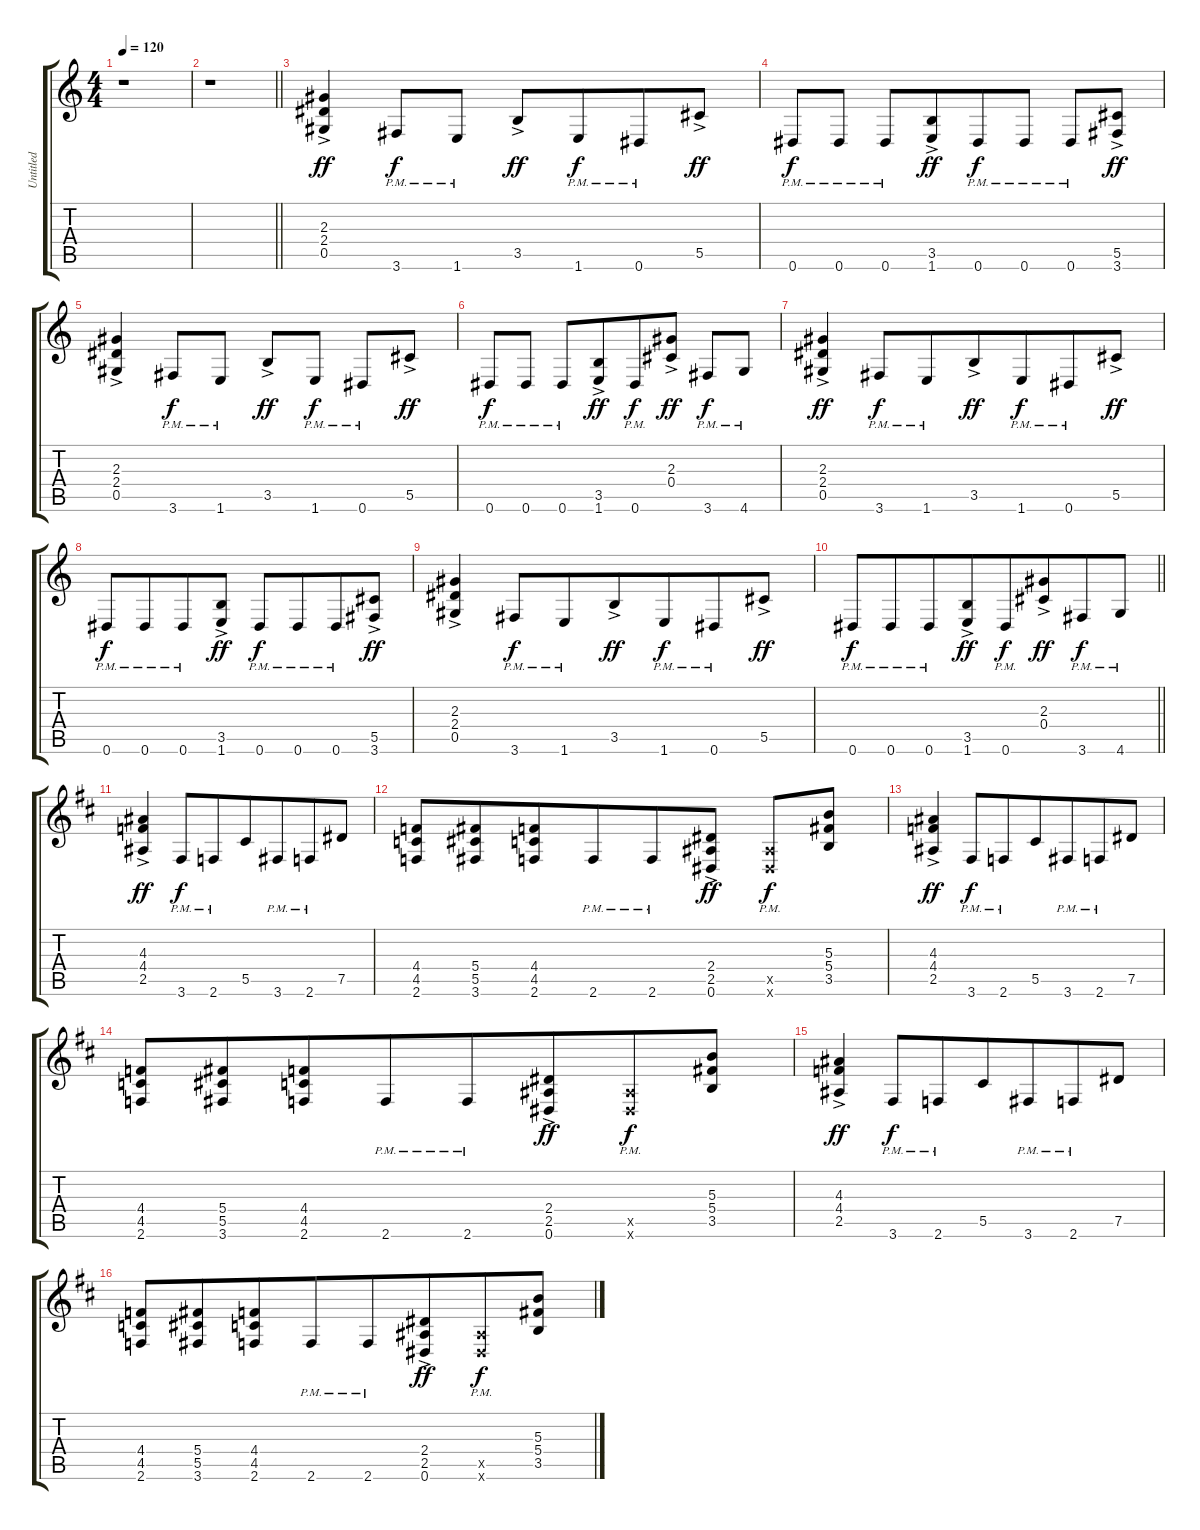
\track ("Untitled" "Untitled") {instrument distortionguitar}
\staff {score tabs}
\tuning (Eb4 Bb3 Gb3 Db3 Ab2 Eb2) {hide}
\ts (4 4)
\tempo 120
\clef g2
\ks c
r.1{dy f} |
\barLineRight lightlight
r.1 |
(2.3{ac} 2.4{ac} 0.5{ac}).4{dy ff} 3.6{pm}.8{dy f} 1.6{pm}.8 3.5{ac}.8{dy ff beam merge} 1.6{pm}.8{dy f beam merge} 0.6{pm}.8 5.5{ac}.8{dy ff} |
0.6{pm}.8{dy f} 0.6{pm}.8 0.6{pm}.8 (3.5{ac} 1.6{ac}).8{dy ff beam merge} 0.6{pm}.8{dy f} 0.6{pm}.8 0.6{pm}.8 (5.5{ac} 3.6{ac}).8{dy ff} |
(2.3{ac} 2.4{ac} 0.5{ac}).4 3.6{pm}.8{dy f} 1.6{pm}.8 3.5{ac}.8{dy ff} 1.6{pm}.8{dy f} 0.6{pm}.8{beam merge} 5.5{ac}.8{dy ff} |
0.6{pm}.8{dy f} 0.6{pm}.8 0.6{pm}.8 (3.5{ac} 1.6{ac}).8{dy ff beam merge} 0.6{pm}.8{dy f} (2.3{ac} 0.4{ac}).8{dy ff} 3.6{pm}.8{dy f} 4.6{pm}.8 |
(2.3{ac} 2.4{ac} 0.5{ac}).4{dy ff} 3.6{pm}.8{dy f beam merge} 1.6{pm}.8{beam merge} 3.5{ac}.8{dy ff beam merge} 1.6{pm}.8{dy f beam merge} 0.6{pm}.8{beam merge} 5.5{ac}.8{dy ff} |
0.6{pm}.8{dy f beam merge} 0.6{pm}.8{beam merge} 0.6{pm}.8{beam merge} (3.5{ac} 1.6{ac}).8{dy ff} 0.6{pm}.8{dy f beam merge} 0.6{pm}.8{beam merge} 0.6{pm}.8{beam merge} (5.5{ac} 3.6{ac}).8{dy ff} |
(2.3{ac} 2.4{ac} 0.5{ac}).4 3.6{pm}.8{dy f} 1.6{pm}.8{beam merge} 3.5{ac}.8{dy ff beam merge} 1.6{pm}.8{dy f beam merge} 0.6{pm}.8{beam merge} 5.5{ac}.8{dy ff} |
\barLineRight lightlight
0.6{pm}.8{dy f beam merge} 0.6{pm}.8{beam merge} 0.6{pm}.8{beam merge} (3.5{ac} 1.6{ac}).8{dy ff beam merge} 0.6{pm}.8{dy f beam merge} (2.3{ac} 0.4{ac}).8{dy ff beam merge} 3.6{pm}.8{dy f beam merge} 4.6{pm}.8 |
\ks d
(4.3{ac} 4.4{ac} 2.5{ac}).4{dy ff beam merge} 3.6{pm}.8{dy f beam merge} 2.6{pm}.8{beam merge} 5.5.8{beam merge} 3.6{pm}.8{beam merge} 2.6{pm}.8{beam merge} 7.5.8 |
(4.4 4.5 2.6).8 (5.4 5.5 3.6).8{beam merge} (4.4 4.5 2.6).8{beam merge} 2.6{pm}.8{beam merge} 2.6{pm}.8{beam merge} (2.4{ac} 2.5{ac} 0.6{ac}).8{dy ff} (2.5{pm x} 0.6{pm x}).8{dy f beam merge} (5.3 5.4 3.5).8 |
(4.3{ac} 4.4{ac} 2.5{ac}).4{dy ff beam merge} 3.6{pm}.8{dy f beam merge} 2.6{pm}.8{beam merge} 5.5.8{beam merge} 3.6{pm}.8{beam merge} 2.6{pm}.8{beam merge} 7.5.8 |
(4.4 4.5 2.6).8{beam merge} (5.4 5.5 3.6).8{beam merge} (4.4 4.5 2.6).8{beam merge} 2.6{pm}.8{beam merge} 2.6{pm}.8{beam merge} (2.4{ac} 2.5{ac} 0.6{ac}).8{dy ff beam merge} (2.5{pm x} 0.6{pm x}).8{dy f} (5.3 5.4 3.5).8 |
(4.3{ac} 4.4{ac} 2.5{ac}).4{dy ff beam merge} 3.6{pm}.8{dy f} 2.6{pm}.8{beam merge} 5.5.8{beam merge} 3.6{pm}.8{beam merge} 2.6{pm}.8 7.5.8 |
(4.4 4.5 2.6).8{beam merge} (5.4 5.5 3.6).8{beam merge} (4.4 4.5 2.6).8{beam merge} 2.6{pm}.8{beam merge} 2.6{pm}.8{beam merge} (2.4{ac} 2.5{ac} 0.6{ac}).8{dy ff beam merge} (2.5{pm x} 0.6{pm x}).8{dy f beam merge} (5.3 5.4 3.5).8
